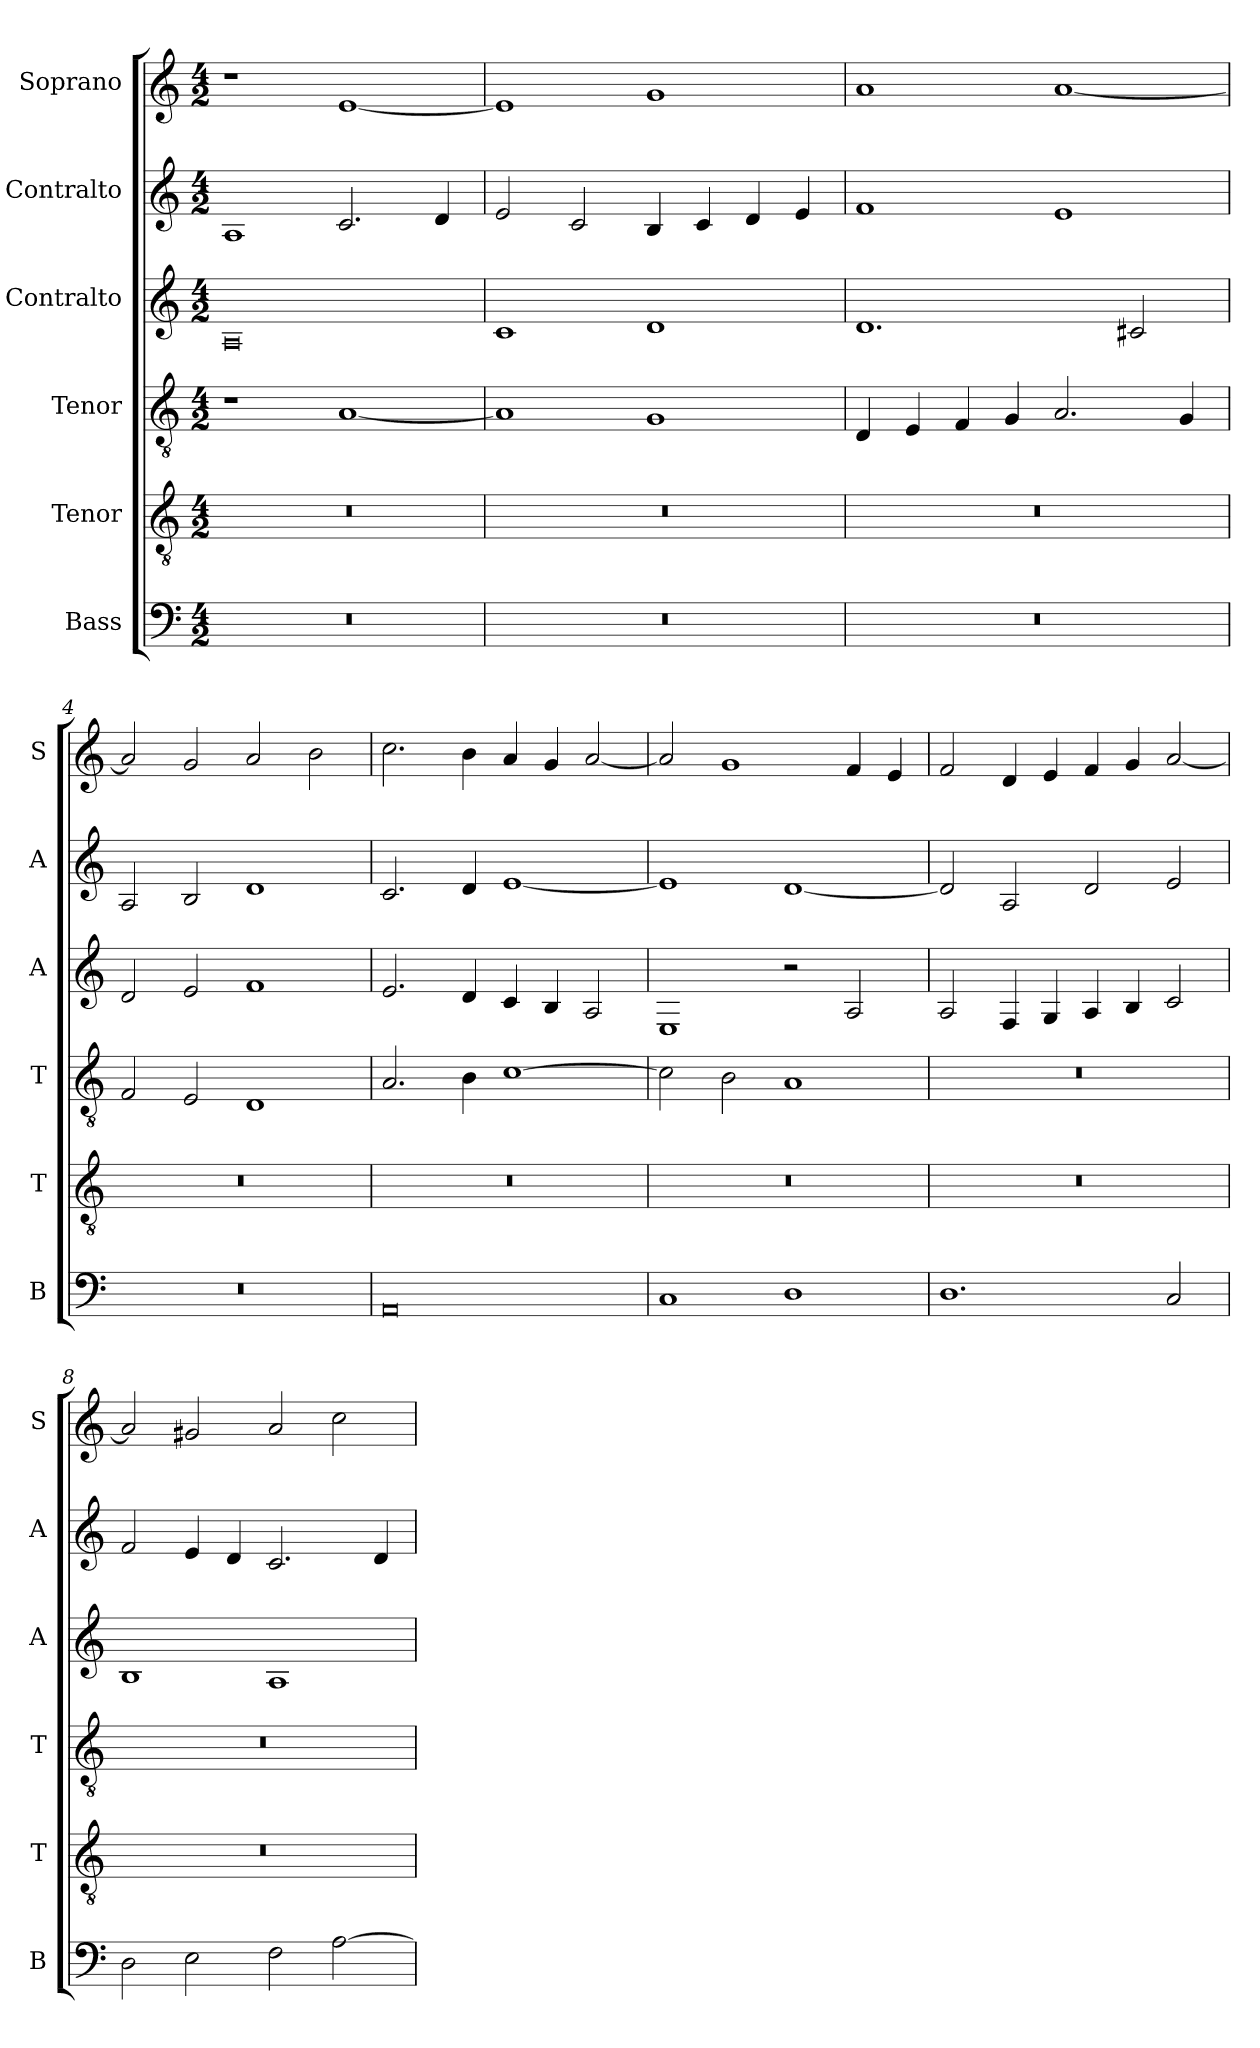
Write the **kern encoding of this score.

**kern	**kern	**kern	**kern	**kern	**kern
*part6	*part5	*part4	*part3	*part2	*part1
*staff6	*staff5	*staff4	*staff3	*staff2	*staff1
*I"Bass	*I"Tenor	*I"Tenor	*I"Contralto	*I"Contralto	*I"Soprano
*I'B	*I'T	*I'T	*I'A	*I'A	*I'S
*clefF4	*clefGv2	*clefGv2	*clefG2	*clefG2	*clefG2
*k[]	*k[]	*k[]	*k[]	*k[]	*k[]
*A:aeo	*A:aeo	*A:aeo	*A:aeo	*A:aeo	*A:aeo
*M4/2	*M4/2	*M4/2	*M4/2	*M4/2	*M4/2
=1	=1	=1	=1	=1	=1
0r	0r	1r	0A	1A	1r
.	.	[1A	.	2.c	[1e
.	.	.	.	4d	.
=2	=2	=2	=2	=2	=2
0r	0r	1A]	1c	2e	1e]
.	.	.	.	2c	.
.	.	1G	1d	4B	1g
.	.	.	.	4c	.
.	.	.	.	4d	.
.	.	.	.	4e	.
=3	=3	=3	=3	=3	=3
0r	0r	4D	1.d	1f	1a
.	.	4E	.	.	.
.	.	4F	.	.	.
.	.	4G	.	.	.
.	.	2.A	.	1e	[1a
.	.	.	2c#X	.	.
.	.	4G	.	.	.
=4	=4	=4	=4	=4	=4
0r	0r	2F	2d	2A	2a]
.	.	2E	2e	2B	2g
.	.	1D	1f	1d	2a
.	.	.	.	.	2b
=5	=5	=5	=5	=5	=5
0AA	0r	2.A	2.e	2.c	2.cc
.	.	4B	4d	4d	4b
.	.	[1c	4c	[1e	4a
.	.	.	4B	.	4g
.	.	.	2A	.	[2a
=6	=6	=6	=6	=6	=6
1C	0r	2c]	1E	1e]	2a]
.	.	2B	.	.	1g
1D	.	1A	2r	[1d	.
.	.	.	2A	.	4f
.	.	.	.	.	4e
=7	=7	=7	=7	=7	=7
1.D	0r	0r	2A	2d]	2f
.	.	.	4F	2A	4d
.	.	.	4G	.	4e
.	.	.	4A	2d	4f
.	.	.	4B	.	4g
2C	.	.	2c	2e	[2a
=8	=8	=8	=8	=8	=8
2D	0r	0r	1B	2f	2a]
2E	.	.	.	4e	2g#X
.	.	.	.	4d	.
2F	.	.	1A	2.c	2a
[2A	.	.	.	.	2cc
.	.	.	.	4d	.
=	=	=	=	=	=
*-	*-	*-	*-	*-	*-
